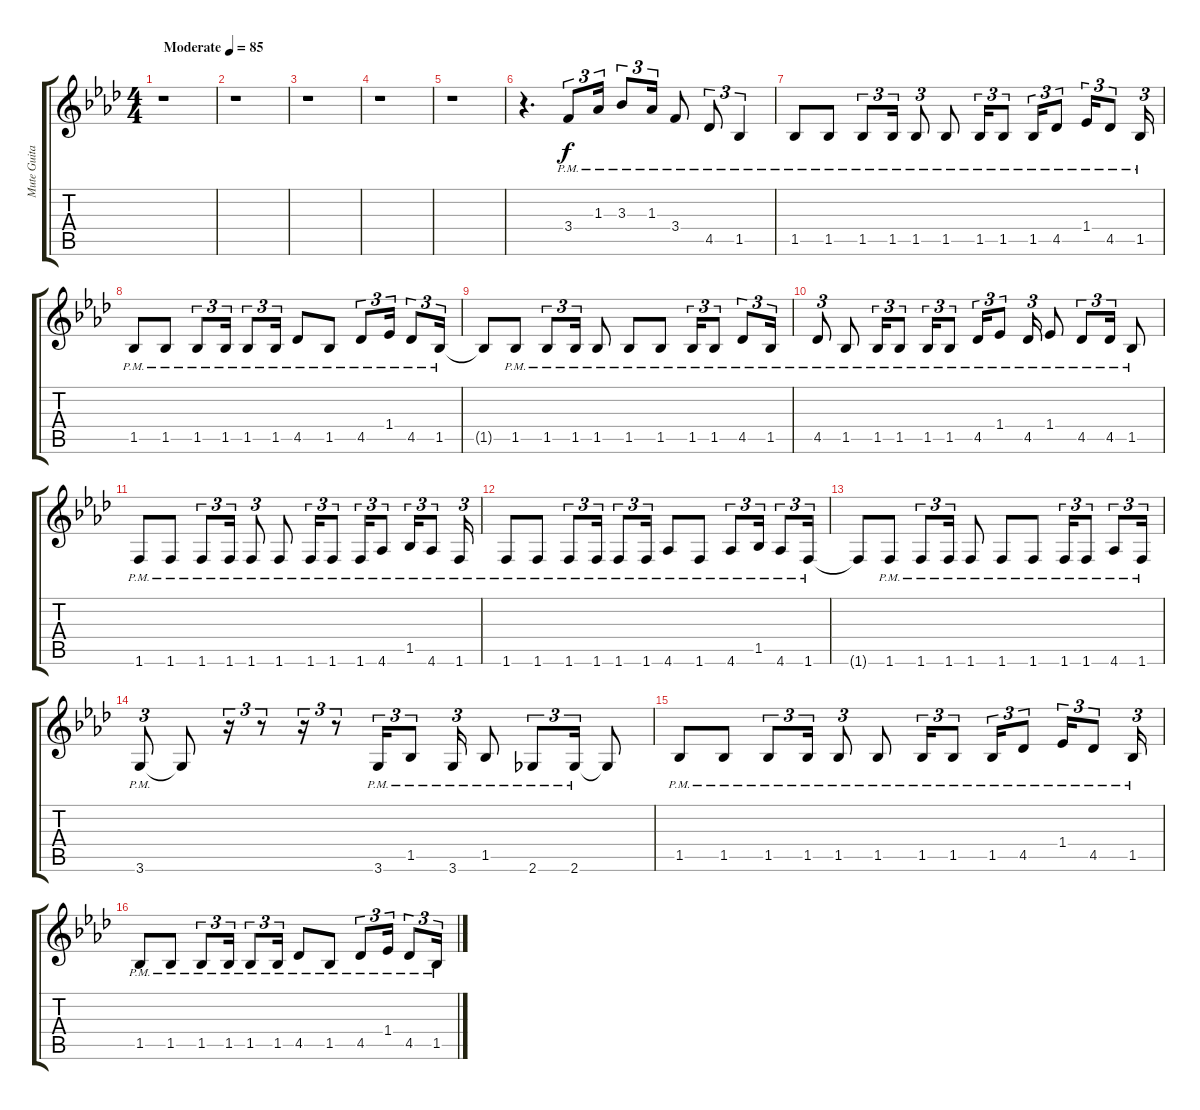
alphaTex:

\track ("Mute Guitar" "Mute Guita") {instrument electricguitarclean}
\staff {score tabs}
\tuning (E4 B3 G3 D3 A2 E2) {hide}
\ts (4 4)
\tempo (85 "Moderate")
\clef g2
\ks ab
r.1{dy f instrument electricguitarclean} |
r.1 |
r.1 |
r.1 |
r.1 |
r.4{d} 3.4{pm}.8{tu (3 2)} 1.3{pm}.16{tu (3 2)} 3.3{pm}.8{tu (3 2)} 1.3{pm}.16{tu (3 2)} 3.4{pm}.8 4.5{pm}.8{tu (3 2)} 1.5{pm}.4{tu (3 2)} |
1.5{pm}.8 1.5{pm}.8 1.5{pm}.8{tu (3 2)} 1.5{pm}.16{tu (3 2)} 1.5{pm}.8{tu (3 2)} 1.5{pm}.8 1.5{pm}.16{tu (3 2)} 1.5{pm}.8{tu (3 2)} 1.5{pm}.16{tu (3 2)} 4.5{pm}.8{tu (3 2)} 1.4{pm}.16{tu (3 2)} 4.5{pm}.8{tu (3 2)} 1.5{pm}.16{tu (3 2)} |
1.5{pm}.8 1.5{pm}.8 1.5{pm}.8{tu (3 2)} 1.5{pm}.16{tu (3 2)} 1.5{pm}.8{tu (3 2)} 1.5{pm}.16{tu (3 2)} 4.5{pm}.8 1.5{pm}.8 4.5{pm}.8{tu (3 2)} 1.4{pm}.16{tu (3 2)} 4.5{pm}.8{tu (3 2)} 1.5{pm}.16{tu (3 2)} |
1.5{t}.8 1.5{pm}.8 1.5{pm}.8{tu (3 2)} 1.5{pm}.16{tu (3 2)} 1.5{pm}.8 1.5{pm}.8 1.5{pm}.8 1.5{pm}.16{tu (3 2)} 1.5{pm}.8{tu (3 2)} 4.5{pm}.8{tu (3 2)} 1.5{pm}.16{tu (3 2)} |
4.5{pm}.8{tu (3 2)} 1.5{pm}.8 1.5{pm}.16{tu (3 2)} 1.5{pm}.8{tu (3 2)} 1.5{pm}.16{tu (3 2)} 1.5{pm}.8{tu (3 2)} 4.5{pm}.16{tu (3 2)} 1.4{pm}.8{tu (3 2)} 4.5{pm}.16{tu (3 2)} 1.4{pm}.8 4.5{pm}.8{tu (3 2)} 4.5{pm}.16{tu (3 2)} 1.5{pm}.8 |
1.6{pm}.8 1.6{pm}.8 1.6{pm}.8{tu (3 2)} 1.6{pm}.16{tu (3 2)} 1.6{pm}.8{tu (3 2)} 1.6{pm}.8 1.6{pm}.16{tu (3 2)} 1.6{pm}.8{tu (3 2)} 1.6{pm}.16{tu (3 2)} 4.6{pm}.8{tu (3 2)} 1.5{pm}.16{tu (3 2)} 4.6{pm}.8{tu (3 2)} 1.6{pm}.16{tu (3 2)} |
1.6{pm}.8 1.6{pm}.8 1.6{pm}.8{tu (3 2)} 1.6{pm}.16{tu (3 2)} 1.6{pm}.8{tu (3 2)} 1.6{pm}.16{tu (3 2)} 4.6{pm}.8 1.6{pm}.8 4.6{pm}.8{tu (3 2)} 1.5{pm}.16{tu (3 2)} 4.6{pm}.8{tu (3 2)} 1.6{pm}.16{tu (3 2)} |
1.6{t}.8 1.6{pm}.8 1.6{pm}.8{tu (3 2)} 1.6{pm}.16{tu (3 2)} 1.6{pm}.8 1.6{pm}.8 1.6{pm}.8 1.6{pm}.16{tu (3 2)} 1.6{pm}.8{tu (3 2)} 4.6{pm}.8{tu (3 2)} 1.6{pm}.16{tu (3 2)} |
3.6{pm}.8{tu (3 2)} 3.6{t}.8 r.16{tu (3 2)} r.8{tu (3 2)} r.16{tu (3 2)} r.8{tu (3 2)} 3.6{pm}.16{tu (3 2)} 1.5{pm}.8{tu (3 2)} 3.6{pm}.16{tu (3 2)} 1.5{pm}.8 2.6{pm}.8{tu (3 2)} 2.6{pm}.16{tu (3 2)} 2.6{t}.8 |
1.5{pm}.8 1.5{pm}.8 1.5{pm}.8{tu (3 2)} 1.5{pm}.16{tu (3 2)} 1.5{pm}.8{tu (3 2)} 1.5{pm}.8 1.5{pm}.16{tu (3 2)} 1.5{pm}.8{tu (3 2)} 1.5{pm}.16{tu (3 2)} 4.5{pm}.8{tu (3 2)} 1.4{pm}.16{tu (3 2)} 4.5{pm}.8{tu (3 2)} 1.5{pm}.16{tu (3 2)} |
1.5{pm}.8 1.5{pm}.8 1.5{pm}.8{tu (3 2)} 1.5{pm}.16{tu (3 2)} 1.5{pm}.8{tu (3 2)} 1.5{pm}.16{tu (3 2)} 4.5{pm}.8 1.5{pm}.8 4.5{pm}.8{tu (3 2)} 1.4{pm}.16{tu (3 2)} 4.5{pm}.8{tu (3 2)} 1.5{pm}.16{tu (3 2)}
